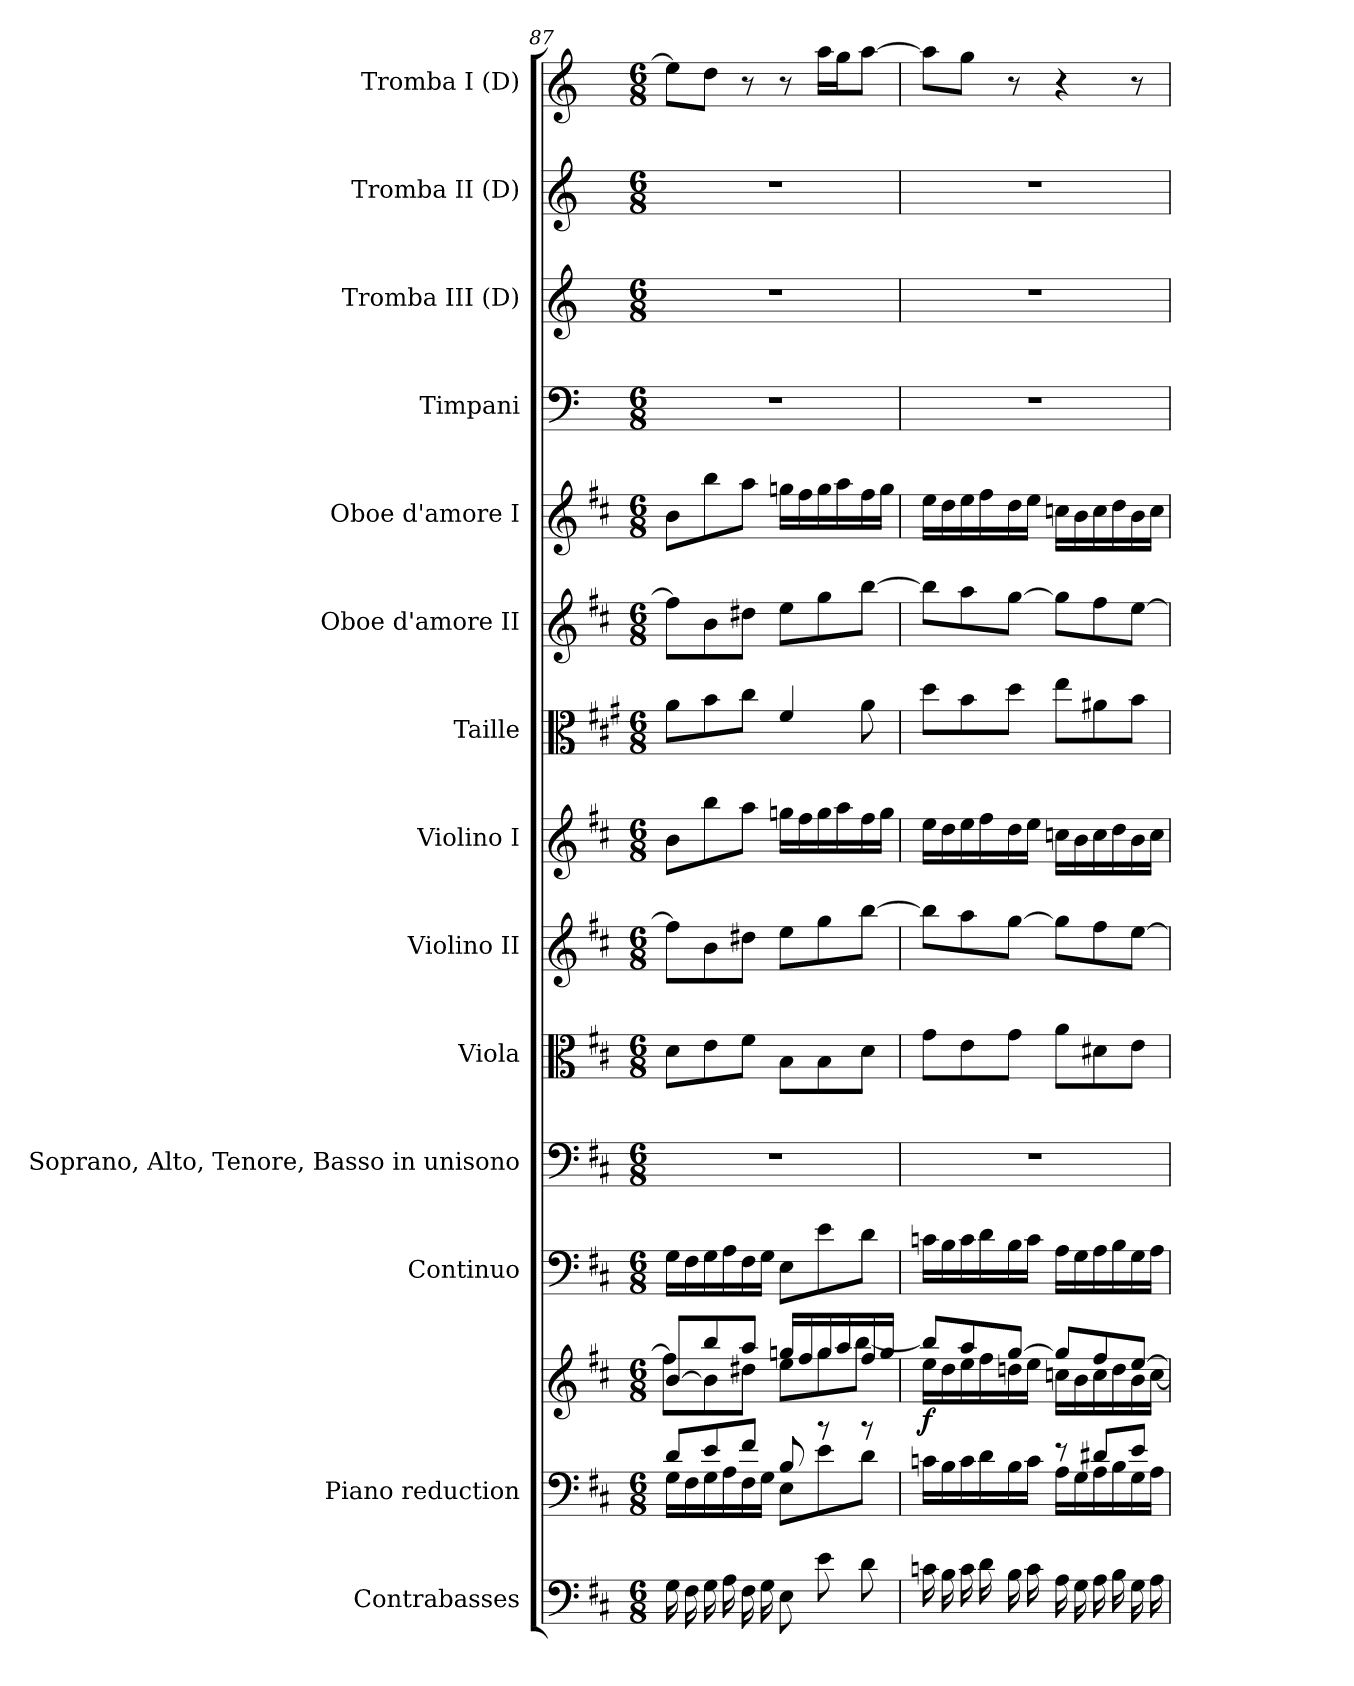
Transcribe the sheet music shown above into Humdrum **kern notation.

**kern	**kern	**kern	**dynam	**kern	**kern	**kern	**kern	**kern	**kern	**kern	**kern	**kern	**kern	**kern	**kern
*part14	*part13	*part13	*part13	*part12	*part11	*part10	*part9	*part8	*part7	*part6	*part5	*part4	*part3	*part2	*part1
*staff15	*staff14	*staff13	*staff13/14	*staff12	*staff11	*staff10	*staff9	*staff8	*staff7	*staff6	*staff5	*staff4	*staff3	*staff2	*staff1
*I"Contrabasses	*I"Piano reduction	*	*	*I"Continuo	*I"Soprano, Alto, Tenore, Basso in unisono	*I"Viola	*I"Violino II	*I"Violino I	*I"Taille	*I"Oboe d'amore II	*I"Oboe d'amore I	*I"Timpani	*I"Tromba III (D)	*I"Tromba II (D)	*I"Tromba I (D)
*I'Cbs.	*I'Pno	*	*	*	*	*	*	*	*	*I'Ob	*I'Ob	*I'Timp	*	*	*
*clefF4	*clefF4	*clefG2	*	*clefF4	*clefF4	*clefC3	*clefG2	*clefG2	*clefC3	*clefG2	*clefG2	*clefF4	*clefG2	*clefG2	*clefG2
*ITrd7c12	*	*	*	*	*	*	*	*	*ITrd4c7	*	*	*	*ITrd-1c-2	*ITrd-1c-2	*ITrd-1c-2
*k[f#c#]	*k[f#c#]	*k[f#c#]	*	*k[f#c#]	*k[f#c#]	*k[f#c#]	*k[f#c#]	*k[f#c#]	*k[f#c#]	*k[f#c#]	*k[f#c#]	*k[]	*k[f#c#]	*k[f#c#]	*k[f#c#]
*M6/8	*M6/8	*M6/8	*	*M6/8	*M6/8	*M6/8	*M6/8	*M6/8	*M6/8	*M6/8	*M6/8	*M6/8	*M6/8	*M6/8	*M6/8
=87	=87	=87	=87	=87	=87	=87	=87	=87	=87	=87	=87	=87	=87	=87	=87
*	*^	*^	*	*	*	*	*	*	*	*	*	*	*	*	*
16GG	8d/L	16G\LL	[<8b/L	8ff#\L]	.	16G\LL	2.r	8d\L	8ff#\L]	8b\L	8d\L	8ff#\L]	8b\L	2.r	2.r	2.r	8ff#\L]
16FF#	.	16F#\	.	.	.	16F#\	.	.	.	.	.	.	.	.	.	.	.
16GG	8e/	16G\	8bb/	8b\]	.	16G\	.	8e\	8b\	8bb\	8e\	8b\	8bb\	.	.	.	8ee\J
16AA	.	16A\	.	.	.	16A\	.	.	.	.	.	.	.	.	.	.	.
16FF#	8f#/J	16F#\	8aa/J	8dd#X\J	.	16F#\	.	8f#\J	8dd#X\J	8aa\J	8f#\J	8dd#X\J	8aa\J	.	.	.	8r
16GG	.	16G\JJ	.	.	.	16G\JJ	.	.	.	.	.	.	.	.	.	.	.
8EE	8B/	8E\L	16ggn/LL	8ee\L	.	8E\L	.	8B\L	8ee\L	16ggn\LL	4B/	8ee\L	16ggn\LL	.	.	.	8r
.	.	.	16ff#/	.	.	.	.	.	.	16ff#\	.	.	16ff#\	.	.	.	.
8E	8r	8e\	16gg/	8gg\	.	8e\	.	8B\	8gg\	16gg\	.	8gg\	16gg\	.	.	.	16bb\LL
.	.	.	16aa/	.	.	.	.	.	.	16aa\	.	.	16aa\	.	.	.	16aa\J
8D	8r	8d\J	16ff#/	[>8bb\J	.	8d\J	.	8d\J	[8bb\J	16ff#\	8d\	[8bb\J	16ff#\	.	.	.	[8bb\J
.	.	.	16gg/JJ	.	.	.	.	.	.	16gg\JJ	.	.	16gg\JJ	.	.	.	.
!!LO:PB:g=z
=88	=88	=88	=88	=88	=88	=88	=88	=88	=88	=88	=88	=88	=88	=88	=88	=88	=88
!	!	!	!	!	!LO:DY:b	!	!	!	!	!	!	!	!	!	!	!	!
16Cn	4.ryy	16cn\LL	8bb/L]	16ee\LL	f	16cn\LL	2.r	8g\L	8bb\L]	16ee\LL	8g\L	8bb\L]	16ee\LL	2.r	2.r	2.r	8bb\L]
16BB	.	16B\	.	16dd\	.	16B\	.	.	.	16dd\	.	.	16dd\	.	.	.	.
16C	.	16c\	8aa/	16ee\	.	16c\	.	8e\	8aa\	16ee\	8e\	8aa\	16ee\	.	.	.	8aa\J
16D	.	16d\	.	16ff#\	.	16d\	.	.	.	16ff#\	.	.	16ff#\	.	.	.	.
16BB	.	16B\	[8gg/J	16ddn\	.	16B\	.	8g\J	[8gg\J	16dd\	8g\J	[8gg\J	16dd\	.	.	.	8r
16C	.	16c\JJ	.	16ee\JJ	.	16c\JJ	.	.	.	16ee\JJ	.	.	16ee\JJ	.	.	.	.
16AA	8r	16A\LL	8gg/L]	16ccn\LL	.	16A\LL	.	8a\L	8gg\L]	16ccn\LL	8a\L	8gg\L]	16ccn\LL	.	.	.	4r
16GG	.	16G\	.	16b\	.	16G\	.	.	.	16b\	.	.	16b\	.	.	.	.
16AA	8d#X/L	16A\	8ff#/	16cc\	.	16A\	.	8d#X\	8ff#\	16cc\	8d#X\	8ff#\	16cc\	.	.	.	.
16BB	.	16B\	.	16dd\	.	16B\	.	.	.	16dd\	.	.	16dd\	.	.	.	.
16GG	8e/J	16G\	[8ee/J	16b\	.	16G\	.	8e\J	[8ee\J	16b\	8e\J	[8ee\J	16b\	.	.	.	8r
16AA	.	16A\JJ	.	[>16cc\JJ	.	16A\JJ	.	.	.	16cc\JJ	.	.	16cc\JJ	.	.	.	.
*	*v	*v	*	*	*	*	*	*	*	*	*	*	*	*	*	*	*
*	*	*v	*v	*	*	*	*	*	*	*	*	*	*	*	*	*
=	=	=	=	=	=	=	=	=	=	=	=	=	=	=	=
*-	*-	*-	*-	*-	*-	*-	*-	*-	*-	*-	*-	*-	*-	*-	*-
